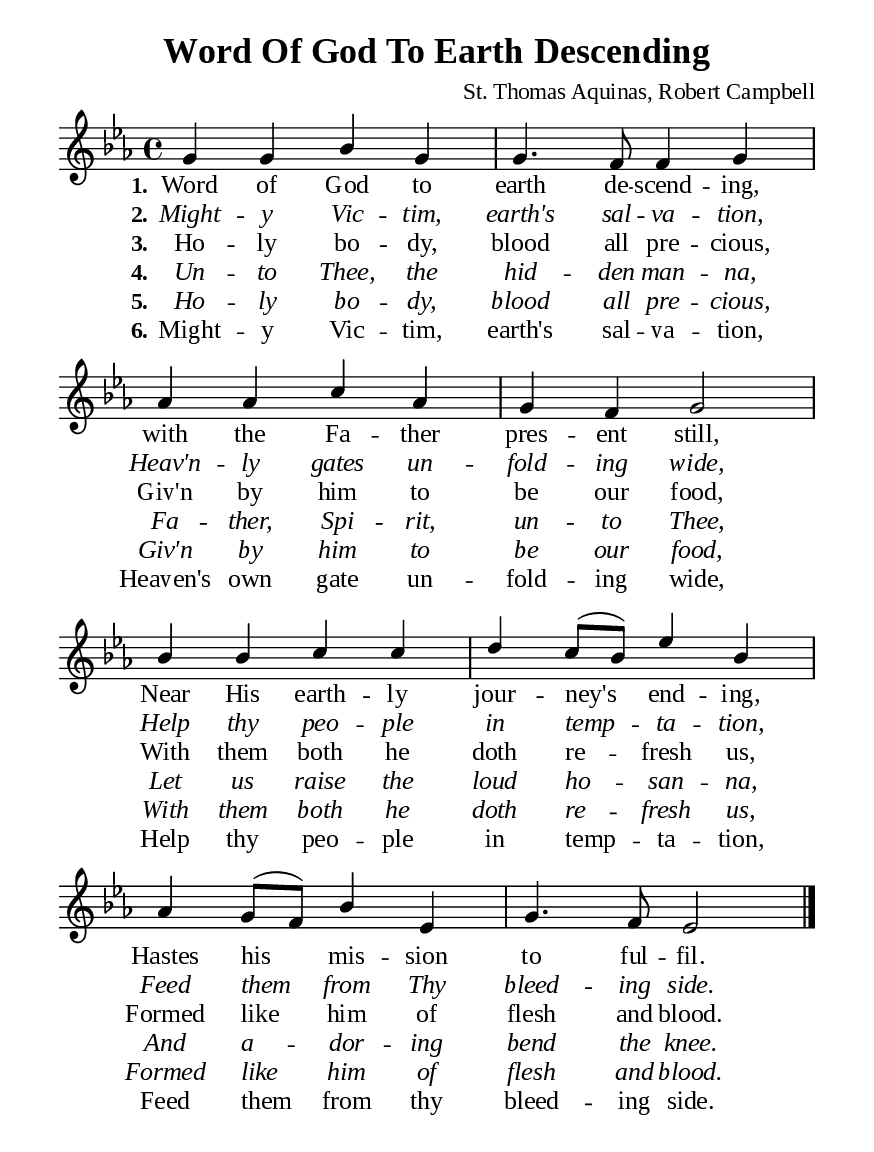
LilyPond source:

\version "2.18.2"

\header {
  title = "Word Of God To Earth Descending"
  composer = "St. Thomas Aquinas, Robert Campbell"
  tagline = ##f
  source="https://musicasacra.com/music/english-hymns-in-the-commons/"
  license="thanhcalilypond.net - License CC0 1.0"
}

global= {
  \key ees \major
  \time 4/4
  \override Score.BarNumber.break-visibility = ##(#f #f #f)
  \override Lyrics.LyricSpace.minimum-distance = #3.0
}

\paper {
  #(set-paper-size "a5")
  top-margin = 10\mm
  bottom-marign = 10\mm
  left-margin = 10\mm
  right-margin = 10\mm
  indent = #0
  #(define fonts
	 (make-pango-font-tree "Liberation Serif"
	 		       "Liberation Serif"
			       "Liberation Serif"
			       (/ 20 20)))
  system-system-spacing = #'((basic-distance . 2) (padding . 2))
}

printItalic = \with {
  \override LyricText.font-shape = #'italic
}

% Soprano verse music
musicVerseSoprano = \relative c' {
  %{ 01 %} g'4 g bes g |
  %{ 02 %} g4. f8 f4 g |
  %{ 03 %} aes aes c aes |
  %{ 04 %} g f g2 |
  %{ 05 %} bes4 bes c c |
  %{ 06 %} d c8 (bes) ees4 bes |
  %{ 07 %} aes g8 (f) bes4 ees, |
  %{ 08 %} g4. f8 ees2 \bar "|."
}

% Verse lyrics
verseOne = \lyricmode {
  \set stanza = #"1."
  Word of God to earth de -- scend -- ing, with the Fa -- ther pres -- ent still,
  Near His earth -- ly jour -- ney's end -- ing, Hastes his mis -- sion to ful -- fil.
}

verseTwo = \lyricmode {
  \set stanza = #"2."
  Might -- y Vic -- tim, earth's sal -- va -- tion, Heav'n -- ly gates un -- fold -- ing wide,
  Help thy peo -- ple in temp -- ta -- tion, Feed them from Thy bleed -- ing side.
}

verseThree = \lyricmode {
  \set stanza = #"3."
  Ho -- ly bo -- dy, blood all pre -- cious, Giv'n  by him to be our food,
  With them both he doth re -- fresh us, Formed like him of flesh and blood.
}

verseFour = \lyricmode {
  \set stanza = #"4."
  Un -- to Thee, the hid -- den man -- na, Fa -- ther, Spi -- rit, un -- to Thee,
  Let us raise the loud ho -- san -- na, And a -- dor -- ing bend the knee.
}

verseFive = \lyricmode {
  \set stanza = #"5."
  Ho -- ly bo -- dy, blood all pre -- cious, Giv'n by him to be our food,
  With them both he doth re -- fresh us,
  Formed like him of flesh and blood.
}

verseSix = \lyricmode {
  \set stanza = #"6."
  Might -- y Vic -- tim, earth's sal -- va -- tion,
  Heaven's own gate un -- fold -- ing wide,
  Help thy peo -- ple in temp -- ta -- tion,
  Feed them from thy bleed -- ing side.
}

% Layout
\score {
    \new ChoirStaff <<
      \new Staff <<
        \clef "treble"
        \new Voice = "sopranos" { \global \stemUp \slurUp \musicVerseSoprano }
      >>
      \new Lyrics \lyricsto sopranos \verseOne
      \new Lyrics \printItalic \lyricsto sopranos \verseTwo
      \new Lyrics \lyricsto sopranos \verseThree
      \new Lyrics \printItalic \lyricsto sopranos \verseFour
      \new Lyrics \printItalic \lyricsto sopranos \verseFive
      \new Lyrics \lyricsto sopranos \verseSix
    >>
}
